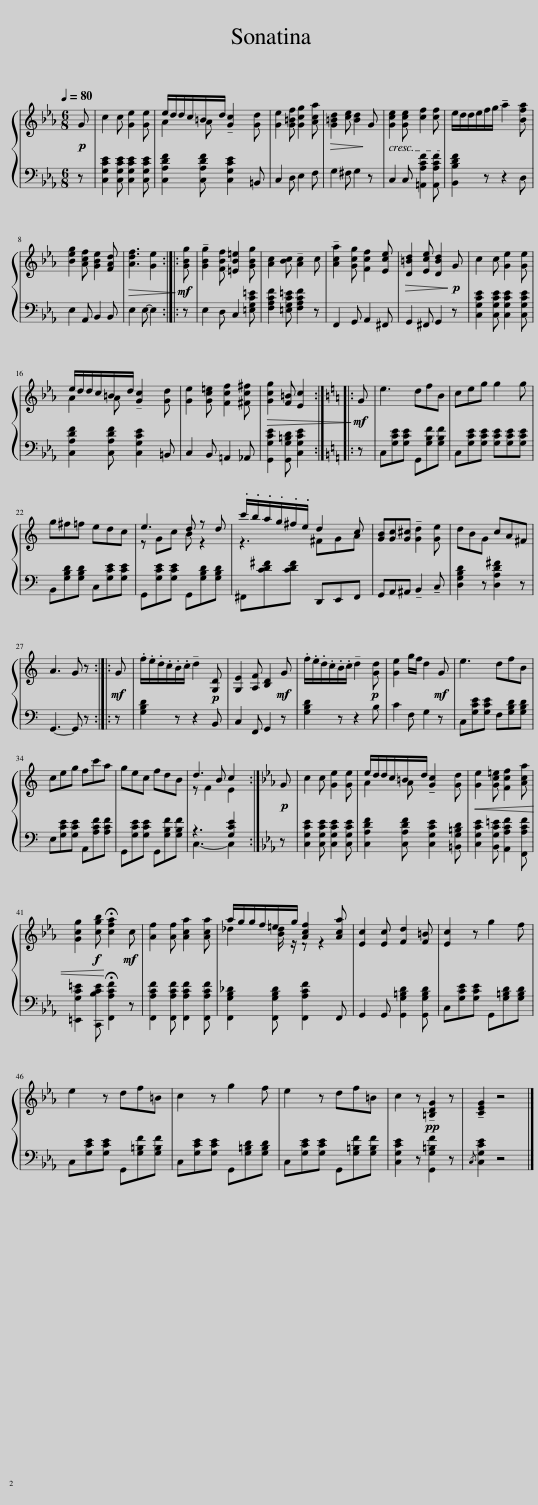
X:1
%%score { ( 1 3 4 ) | ( 2 5 ) }
L:1/8
Q:1/4=80
M:6/8
I:linebreak $
K:Eb
V:1 treble
V:3 treble
V:4 treble
V:2 bass
V:5 bass
V:1
!p! G | c2 c [Ge]2 [Ge] | e/d/d/c/=B/d/ !tenuto![Gc]2 [Gd] | [Ge]2 [G=Bf] [Gcg]2 [Aca] |!>(! [G=Bd]2 [ce] [Bd]2!>)! G | %5
 [Gce]2 [Gce] [cf]2 [cf] | e/d/d/e/f/g/ !tenuto!a2 [Bfa] |$ [Beg]2 [Acf] [GBe]2 [FAd] |!>(! [Adf]3 [Ge]2!>)! ::!mf! [GBg] | %10
 !tenuto![GBg]2 [FBf] [=EB=e]2 [GBg] | [Ac]2 [Bc] !tenuto![Ac]2 c | !tenuto![Aca]2 [Gcg] [Fcf]2 [Ece] |!>(! [D=Bd]2 [Ece] [DBd]2!>)!!p! G | c2 c [Ge]2 [Ge] |$ %15
 e/d/d/c/=B/d/ !tenuto![Gc]2 [Gd] | [Ge]2 [Gc=e] [Fcf]2 [^Fc^f] |!>(! [Gcg]2 [F=B] [Ec]2!>)! ::[K:C]!mf! G | e3 dfB | %20
 ceg g2 g |$ g^f=f edc | e3 d z d | .c'/.b/.a/.g/.^f/.e/ d2 c | [GB][Gc][G^c] !tenuto![Gd]2 [Ge] | %25
 dBG cA^F |$ A3 G z ::!mf! G | .f/.e/.d/.c/.B/.c/ !tenuto!d2!p! [G,D] | [G,E]2 [A,F] [B,D]2!mf! G | %30
 .f/.e/.d/.c/.B/.c/ !tenuto!d2!p! [Gd] | [Ge]2 g/f/ d2!mf! G | e3 dfB |$ ceg fc'a | gec fdB | %35
 d3 c2 :|[K:Eb]!p! G | c2 c [Ge]2 [Ge] | e/d/d/c/=B/d/ !tenuto![Gc]2 [Gd] |!<(! [Ge]2 [Gc=e] [Fcf]2 [Aca] |$ %40
 [Gcg]2!f! [cgb]!<)! !fermata![cfa]2!mf! c | [Af]2 [Af] [Aca]2 [Aca] | a/g/g/f/=e/g/ [Acf]2 [Aca] | [Ec]2 [Ec] [Fd]2 [F=B] | [Ec]2 z g2 f |$ %45
 e2 z df=B | c2 z g2 f | e2 z df=B | c2 z!pp! !tenuto![=B,DG]2 z | !tenuto![CEG]2 z4 |] %50
V:2
 z | [C,G,CE]2 [C,G,CE] [C,G,CE]2 [C,G,CE] | [C,A,DF]2 [C,A,DF] [C,G,CE]2 =B,, | C,2 D, E,2 F, | G,2 ^F, G,2 z | %5
 C,2 C, [=A,,A,CF]2 [A,,A,CF] | [B,,B,DF]2 z z2 D, |$ E,2 A,, B,,2 B,, | E,2 E,- E,2 :: z | %10
 E,2 D, C,2 [=E,G,C=E] | [F,A,CF]2 [=E,G,C=E] [F,A,CF]2 z | F,,2 G,, A,,2 ^F,, | G,,2 ^F,, G,,2 z | [C,G,CE]2 [C,G,CE] [C,G,CE]2 [C,G,CE] |$ %15
 [C,A,DF]2 [C,A,DF] [C,G,CE]2 =B,, | C,2 B,, =A,,2 _A,, | [G,,G,CE]2 [G,,G,=B,D] [C,G,CE]2 ::[K:C] z | C,[G,CE][G,CE] G,,[G,B,F][G,B,F] | %20
 C,[G,CE][G,CE] [G,CE][G,CE][G,CE] |$ B,,[G,B,D][G,B,D] C,[G,CE][G,CE] | G,,[G,CE][G,CE] G,,[G,B,D][G,B,D] | ^F,,[CD^F][CDF] D,,E,,F,, | G,,A,,^A,, !tenuto!B,,2 !tenuto!C, | %25
 [D,G,B,D]2 z [D,A,D^F]2 z |$ G,,3- G,, z :: z | [G,B,D]2 z z2 B,, | C,2 F,, G,,2 z | %30
 [G,B,D]2 z z2 B, | C2 F, G,2 z | C,[G,CE][G,CE] F,[G,B,D][G,B,D] |$ E,[G,CE][G,CE] A,,[A,CF][A,CF] | G,,[G,CE][G,CE] G,,[G,B,F][G,B,F] | %35
 z3 [G,CE]2 :|[K:Eb] z | [C,G,CE]2 [C,G,CE] [C,G,CE]2 [C,G,CE] | [C,A,DF]2 [C,A,DF] [C,G,CE]2 [=B,,G,=B,D] | [C,G,CE]2 [B,,G,C=E] [A,,A,CF]2 [F,,A,CF] |$ %40
 [=E,,G,C=E]2 [C,,B,CE] !fermata![F,,A,CF]2 z | [F,,A,CF]2 [F,,A,CF] [F,,A,CF]2 [F,,A,CF] | [F,,G,B,_D]2 [F,,G,B,D] [F,,A,CF]2 F,, | G,,2 G,, [G,,G,=B,D]2 [G,,G,B,D] | C,[G,CE][G,CE] G,,[G,=B,D][G,B,D] |$ %45
 C,[G,CE][G,CE] G,,[G,=B,F][G,B,F] | C,[G,CE][G,CE] G,,[G,=B,D][G,B,D] | C,[G,CE][G,CE] G,,[G,=B,F][G,B,F] | [C,G,CE]2 z [G,,G,=B,F]2 z |{/C,} [C,G,CE]2 z4 |] %50
V:3
 x | x6 | A2 A x x2 | x6 | x6 | %5
 x6 | x6 |$ x6 | x5 :: x | %10
 x6 | x6 | x6 | x6 | x6 |$ %15
 A2 A x x2 | x6 | x5 ::[K:C] x | x6 | %20
 x6 |$ x6 | z Gc B z2 | z3 ^FGA | x6 | %25
 x6 |$ x5 :: x | x6 | x6 | %30
 x6 | x6 | x6 |$ x6 | x6 | %35
 z F2 E2 :|[K:Eb] x | x6 | A2 A x x x | x6 |$ %40
 x6 | x6 | _d2 [Bd]/ z/ z z2 | x6 | x6 |$ %45
 x6 | x6 | x6 | x6 | x6 |] %50
V:4
 x | x6 | x6 | x6 | x6 | %5
 x6 | x6 |$ x6 | x5 :: x | %10
 x6 | x6 | x6 | x6 | x6 |$ %15
 x6 | x6 | x5 ::[K:C] x | x6 | %20
 x6 |$ x6 | x6 | x6 | x6 | %25
 x6 |$ x5 :: x | x6 | x6 | %30
 x6 | x6 | x6 |$ x6 | x6 | %35
 x2 B x x :|[K:Eb] x | x6 | x6 | x6 |$ %40
 x6 | x6 | x6 | x6 | x6 |$ %45
 x6 | x6 | x6 | x6 | x6 |] %50
V:5
 x | x6 | x6 | x6 | x6 | %5
 x6 | x6 |$ x6 | x5 :: x | %10
 x6 | x6 | x6 | x6 | x6 |$ %15
 x6 | x6 | x5 ::[K:C] x | x6 | %20
 x6 |$ x6 | x6 | x6 | x6 | %25
 x6 |$ x5 :: x | x6 | x6 | %30
 x6 | x6 | x6 |$ x6 | x6 | %35
 C,3- C,2 :|[K:Eb] x | x6 | x6 | x6 |$ %40
 x6 | x6 | x6 | x6 | x6 |$ %45
 x6 | x6 | x6 | x6 | x6 |] %50
